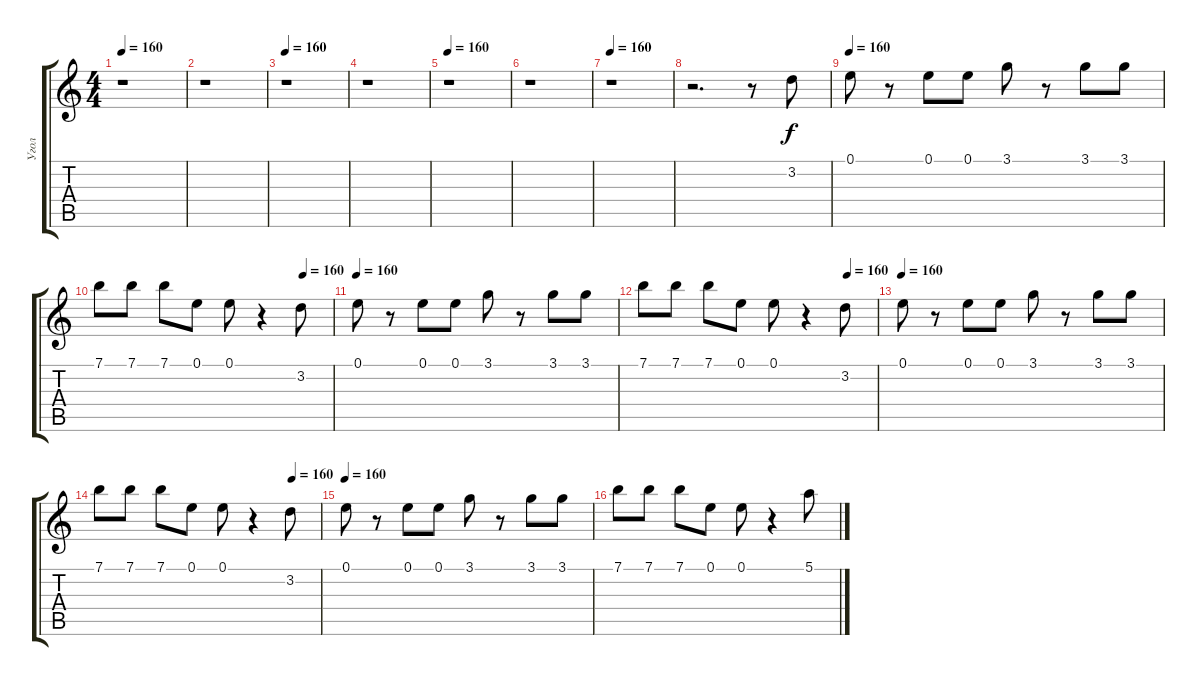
\track ("Угол" "Угол") {instrument electricguitarmuted}
\staff {score tabs}
\tuning (E4 B3 G3 D3 A2 E2) {hide}
\ts (4 4)
\tempo 160
\clef g2
\ks c
r.1{dy f instrument electricguitarmuted} |
r.1 |
\tempo 160
r.1 |
r.1 |
\tempo 160
r.1 |
r.1 |
\tempo 160
r.1 |
r.2{d} r.8 3.2.8 |
\tempo 160
0.1.8 r.8 0.1.8 0.1.8 3.1.8 r.8 3.1.8 3.1.8 |
\tempo (160 0.875)
7.1.8 7.1.8 7.1.8 0.1.8 0.1.8 r.4 3.2.8 |
\tempo 160
0.1.8 r.8 0.1.8 0.1.8 3.1.8 r.8 3.1.8 3.1.8 |
\tempo (160 0.875)
7.1.8 7.1.8 7.1.8 0.1.8 0.1.8 r.4 3.2.8 |
\tempo 160
0.1.8 r.8 0.1.8 0.1.8 3.1.8 r.8 3.1.8 3.1.8 |
\tempo (160 0.875)
7.1.8 7.1.8 7.1.8 0.1.8 0.1.8 r.4 3.2.8 |
\tempo 160
0.1.8 r.8 0.1.8 0.1.8 3.1.8 r.8 3.1.8 3.1.8 |
7.1.8 7.1.8 7.1.8 0.1.8 0.1.8 r.4 5.1.8
